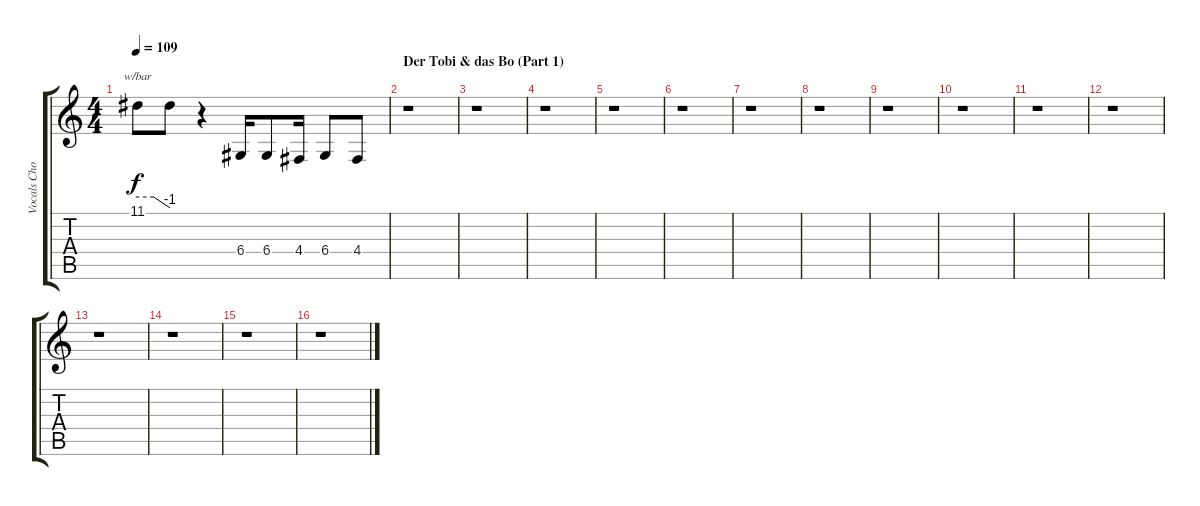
\track ("Vocals Chorus" "Vocals Cho") {instrument flute}
\staff {score tabs}
\tuning (E4 B3 G3 D3 A2 E2) {hide}
\ts (4 4)
\tempo 109
\clef g2
\ks c
11.1.8{tbe (custom default 0 0 30 0 60 -4) dy f} 11.1{t}.8 r.4 6.4.16 6.4.8 4.4.16 6.4.8 4.4.8 |
\section ("" "Der Tobi & das Bo (Part 1)")
r.1 |
r.1 |
r.1 |
r.1 |
r.1 |
r.1 |
r.1 |
r.1 |
r.1 |
r.1 |
r.1 |
r.1 |
r.1 |
r.1 |
r.1
